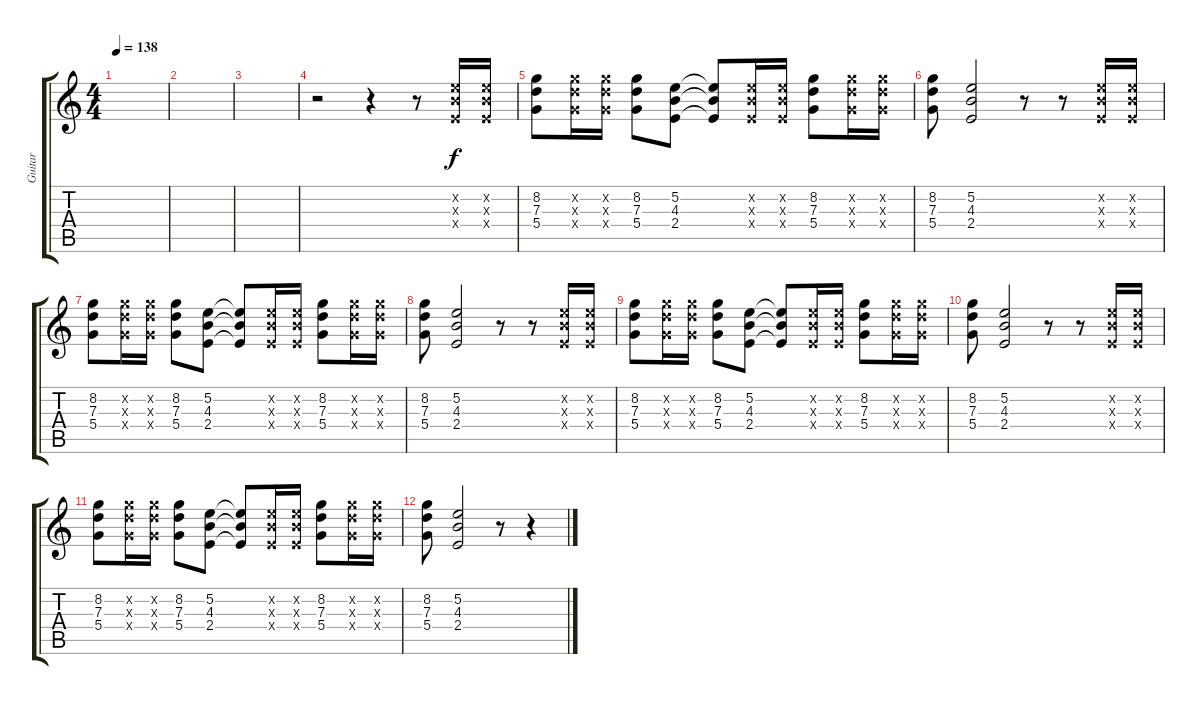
\track ("Guitar" "Guitar") {instrument overdrivenguitar}
\staff {score tabs}
\tuning (E4 B3 G3 D3 A2 E2) {hide}
\ts (4 4)
\tempo 138
\clef g2
\ks c
|
|
|
r.2 r.4 r.8 (5.2{x} 4.3{x} 2.4{x}).16 (5.2{x} 4.3{x} 2.4{x}).16 |
(8.2 7.3 5.4).8 (8.2{x} 7.3{x} 5.4{x}).16 (8.2{x} 7.3{x} 5.4{x}).16 (8.2 7.3 5.4).8 (5.2 4.3 2.4).8 (5.2{t} 4.3{t} 2.4{t}).8 (5.2{x} 4.3{x} 2.4{x}).16 (5.2{x} 4.3{x} 2.4{x}).16 (8.2 7.3 5.4).8 (8.2{x} 7.3{x} 5.4{x}).16 (8.2{x} 7.3{x} 5.4{x}).16 |
(8.2 7.3 5.4).8 (5.2 4.3 2.4).2 r.8 r.8 (5.2{x} 4.3{x} 2.4{x}).16 (5.2{x} 4.3{x} 2.4{x}).16 |
(8.2 7.3 5.4).8 (8.2{x} 7.3{x} 5.4{x}).16 (8.2{x} 7.3{x} 5.4{x}).16 (8.2 7.3 5.4).8 (5.2 4.3 2.4).8 (5.2{t} 4.3{t} 2.4{t}).8 (5.2{x} 4.3{x} 2.4{x}).16 (5.2{x} 4.3{x} 2.4{x}).16 (8.2 7.3 5.4).8 (8.2{x} 7.3{x} 5.4{x}).16 (8.2{x} 7.3{x} 5.4{x}).16 |
(8.2 7.3 5.4).8 (5.2 4.3 2.4).2 r.8 r.8 (5.2{x} 4.3{x} 2.4{x}).16 (5.2{x} 4.3{x} 2.4{x}).16 |
(8.2 7.3 5.4).8 (8.2{x} 7.3{x} 5.4{x}).16 (8.2{x} 7.3{x} 5.4{x}).16 (8.2 7.3 5.4).8 (5.2 4.3 2.4).8 (5.2{t} 4.3{t} 2.4{t}).8 (5.2{x} 4.3{x} 2.4{x}).16 (5.2{x} 4.3{x} 2.4{x}).16 (8.2 7.3 5.4).8 (8.2{x} 7.3{x} 5.4{x}).16 (8.2{x} 7.3{x} 5.4{x}).16 |
(8.2 7.3 5.4).8 (5.2 4.3 2.4).2 r.8 r.8 (5.2{x} 4.3{x} 2.4{x}).16 (5.2{x} 4.3{x} 2.4{x}).16 |
(8.2 7.3 5.4).8 (8.2{x} 7.3{x} 5.4{x}).16 (8.2{x} 7.3{x} 5.4{x}).16 (8.2 7.3 5.4).8 (5.2 4.3 2.4).8 (5.2{t} 4.3{t} 2.4{t}).8 (5.2{x} 4.3{x} 2.4{x}).16 (5.2{x} 4.3{x} 2.4{x}).16 (8.2 7.3 5.4).8 (8.2{x} 7.3{x} 5.4{x}).16 (8.2{x} 7.3{x} 5.4{x}).16 |
(8.2 7.3 5.4).8 (5.2 4.3 2.4).2 r.8 r.4
